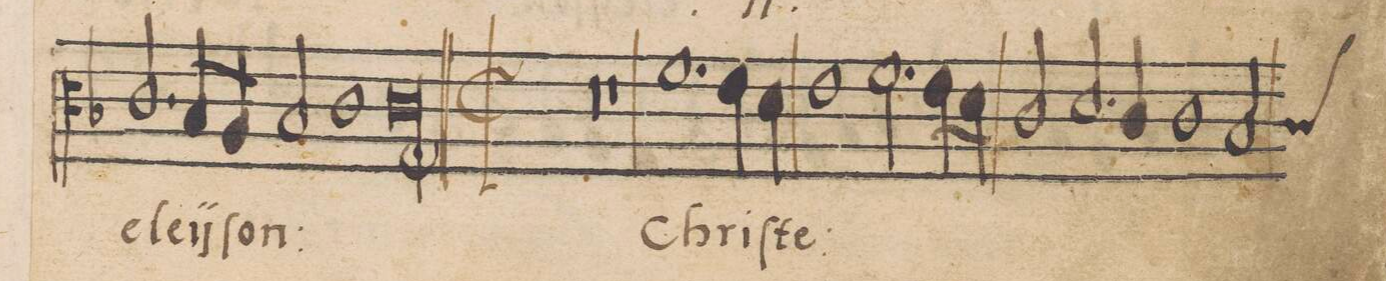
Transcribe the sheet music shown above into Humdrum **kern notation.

**kern	**text
*I"ALTVS	*
*clefC3	*
*k[b-]	*
*met(C|)	*
*M2/1	*
2.c/	-e-
=25-	=25-
8B-/L	-leÿ-
8A/J	-ſon:
2B-/	.
1c\	.
=26-	=26-
0c\;<	.
=27||	=27||
*M2/1	*
*met(C|)	*
0r	.
=28-	=28-
1r	.
1.f\	Chri-
=29-	=29-
4e\	.
4d\	-ſte
1e\	.
=30-	=30-
2.f\	.
8e\L	.
8d\J	.
2c/	.
2.d/	.
=31-	=31-
4c/	.
1c\	.
*custos:c	*
2B-/	.
=32-	=32-
*-	*-
